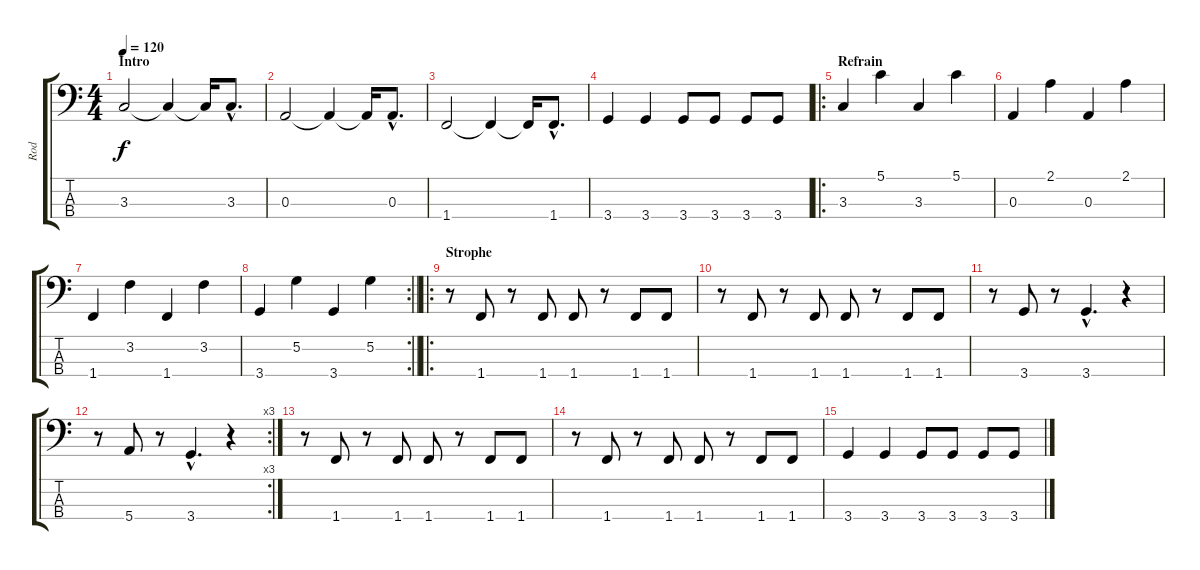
\track ("Rod" "Rod") {instrument electricbassfinger}
\staff {score tabs}
\tuning (G2 D2 A1 E1) {hide}
\ts (4 4)
\section ("" "Intro")
\tempo 120
\clef f4
\ks c
3.3.2{dy f instrument electricbassfinger} 3.3{t}.4 3.3{t}.16 3.3{hac}.8{d} |
0.3.2 0.3{t}.4 0.3{t}.16 0.3{hac}.8{d} |
1.4.2 1.4{t}.4 1.4{t}.16 1.4{hac}.8{d} |
3.4.4 3.4.4 3.4.8 3.4.8 3.4.8 3.4.8 |
\ro
\section ("" "Refrain")
3.3.4 5.1.4 3.3.4 5.1.4 |
0.3.4 2.1.4 0.3.4 2.1.4 |
1.4.4 3.2.4 1.4.4 3.2.4 |
\rc 2
\barLineRight lightlight
3.4.4 5.2.4 3.4.4 5.2.4 |
\ro
\section ("" "Strophe")
r.8 1.4.8 r.8 1.4.8 1.4.8 r.8 1.4.8 1.4.8 |
r.8 1.4.8 r.8 1.4.8 1.4.8 r.8 1.4.8 1.4.8 |
r.8 3.4.8 r.8 3.4{hac}.4{d} r.4 |
\rc 3
r.8 5.4.8 r.8 3.4{hac}.4{d} r.4 |
r.8 1.4.8 r.8 1.4.8 1.4.8 r.8 1.4.8 1.4.8 |
r.8 1.4.8 r.8 1.4.8 1.4.8 r.8 1.4.8 1.4.8 |
3.4.4 3.4.4 3.4.8 3.4.8 3.4.8 3.4.8
